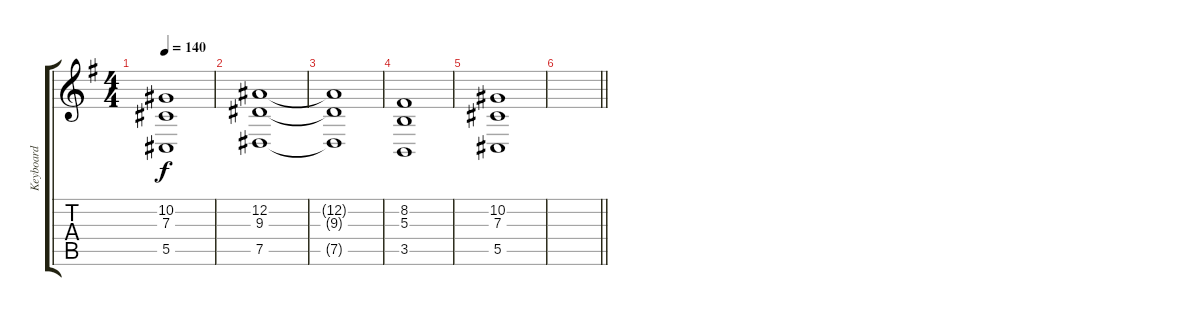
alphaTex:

\track ("Keyboard" "Keyboard") {instrument stringensemble1}
\staff {score tabs}
\tuning (Eb4 Bb3 Gb3 Db3 Ab2 Eb2) {hide}
\ts (4 4)
\tempo 140
\clef g2
\ks eminor
(10.2 7.3 5.5).1{dy f} |
(12.2 9.3 7.5).1 |
(12.2{t} 9.3{t} 7.5{t}).1 |
(8.2 5.3 3.5).1 |
(10.2 7.3 5.5).1 |
\barLineRight lightlight
